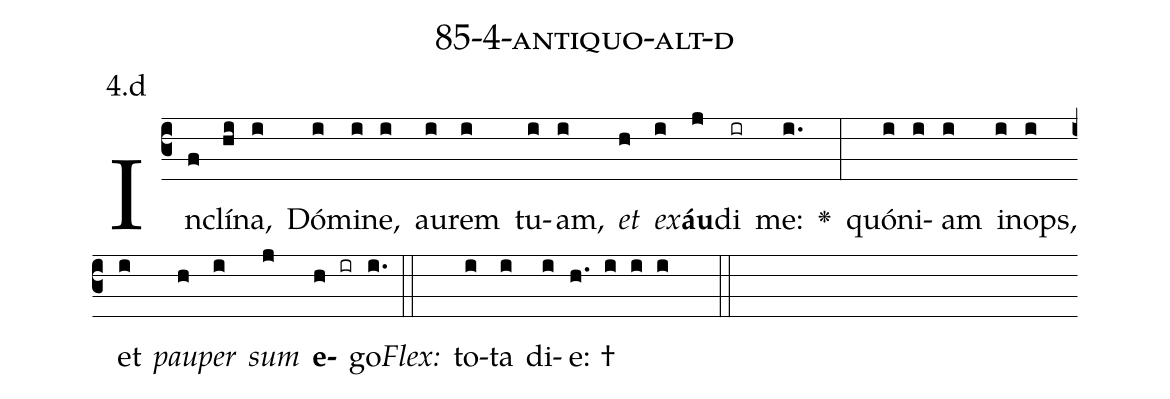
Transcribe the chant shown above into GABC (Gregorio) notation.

name: 85-4-antiquo-alt-d;
annotation: 4.d;
%%
(c3)In(f)clí(hi)na,(i) Dó(i)mi(i)ne,(i) au(i)rem(i) tu(i)am,(i) <i>et</i>(h) <i>ex</i>(i)<b>áu</b>(j)di(ir) me:(i.) <v>\greheightstar</v>(:) quón(i)i(i)am(i) in(i)ops,(i) et(i) <i>pau</i>(h)<i>per</i>(i) <i>sum</i>(j) <b>e</b>(h ir)go.(i.) (::)
<i>Flex:</i>()  to(i)ta(i) di(i)e: †(h. i i i  ::)

%E(i) u(h) o(i) u(j) a(h) e.(i.) (::)
